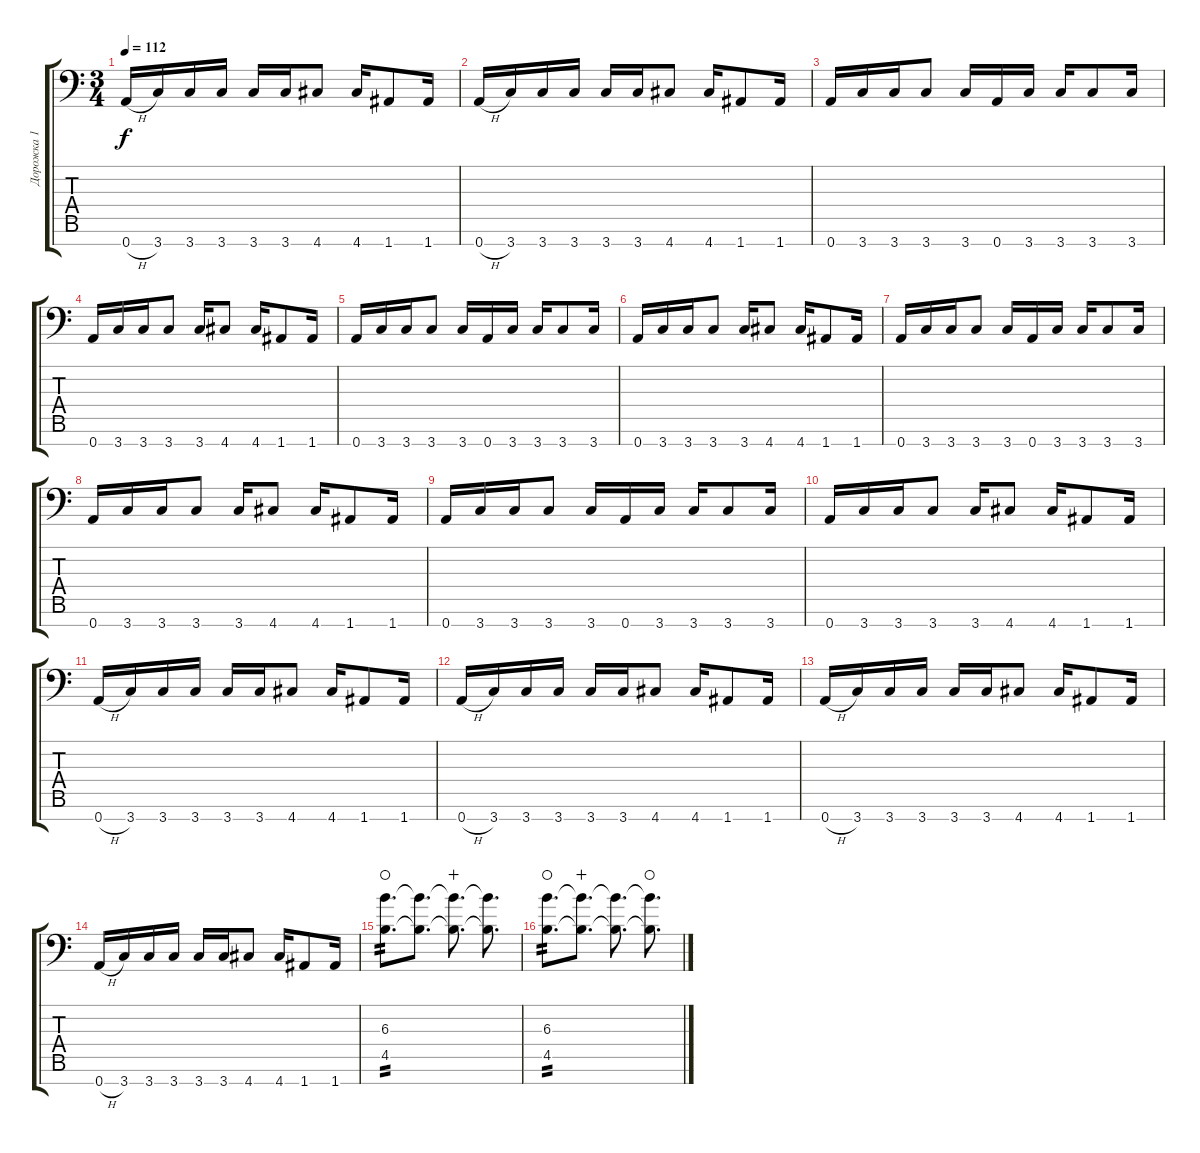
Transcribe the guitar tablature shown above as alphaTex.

\track ("Дорожка 1" "Дорожка 1") {instrument overdrivenguitar}
\staff {score tabs}
\tuning (D4 A3 F3 C3 G2 D2 A1) {hide}
\ts (3 4)
\tempo 112
\clef f4
\ks c
0.7{h}.16{dy f} 3.7.16 3.7.16 3.7.16 3.7.16 3.7.16 4.7.8 4.7.16 1.7.8 1.7.16 |
0.7{h}.16 3.7.16 3.7.16 3.7.16 3.7.16 3.7.16 4.7.8 4.7.16 1.7.8 1.7.16 |
0.7.16 3.7.16 3.7.16 3.7.8 3.7.16 0.7.16 3.7.16 3.7.16 3.7.8 3.7.16 |
0.7.16 3.7.16 3.7.16 3.7.8 3.7.16 4.7.8 4.7.16 1.7.8 1.7.16 |
0.7.16 3.7.16 3.7.16 3.7.8 3.7.16 0.7.16 3.7.16 3.7.16 3.7.8 3.7.16 |
0.7.16 3.7.16 3.7.16 3.7.8 3.7.16 4.7.8 4.7.16 1.7.8 1.7.16 |
0.7.16 3.7.16 3.7.16 3.7.8 3.7.16 0.7.16 3.7.16 3.7.16 3.7.8 3.7.16 |
0.7.16 3.7.16 3.7.16 3.7.8 3.7.16 4.7.8 4.7.16 1.7.8 1.7.16 |
0.7.16 3.7.16 3.7.16 3.7.8 3.7.16 0.7.16 3.7.16 3.7.16 3.7.8 3.7.16 |
0.7.16 3.7.16 3.7.16 3.7.8 3.7.16 4.7.8 4.7.16 1.7.8 1.7.16 |
0.7{h}.16 3.7.16 3.7.16 3.7.16 3.7.16 3.7.16 4.7.8 4.7.16 1.7.8 1.7.16 |
0.7{h}.16 3.7.16 3.7.16 3.7.16 3.7.16 3.7.16 4.7.8 4.7.16 1.7.8 1.7.16 |
0.7{h}.16 3.7.16 3.7.16 3.7.16 3.7.16 3.7.16 4.7.8 4.7.16 1.7.8 1.7.16 |
0.7{h}.16 3.7.16 3.7.16 3.7.16 3.7.16 3.7.16 4.7.8 4.7.16 1.7.8 1.7.16 |
(6.3 4.5).8{d tp 2 waho} (6.3{t} 4.5{t}).8{d} (6.3{t} 4.5{t}).8{d wahc} (6.3{t} 4.5{t}).8{d} |
(6.3 4.5).8{d tp 2 waho} (6.3{t} 4.5{t}).8{d wahc} (6.3{t} 4.5{t}).8{d} (6.3{t} 4.5{t}).8{d waho}
